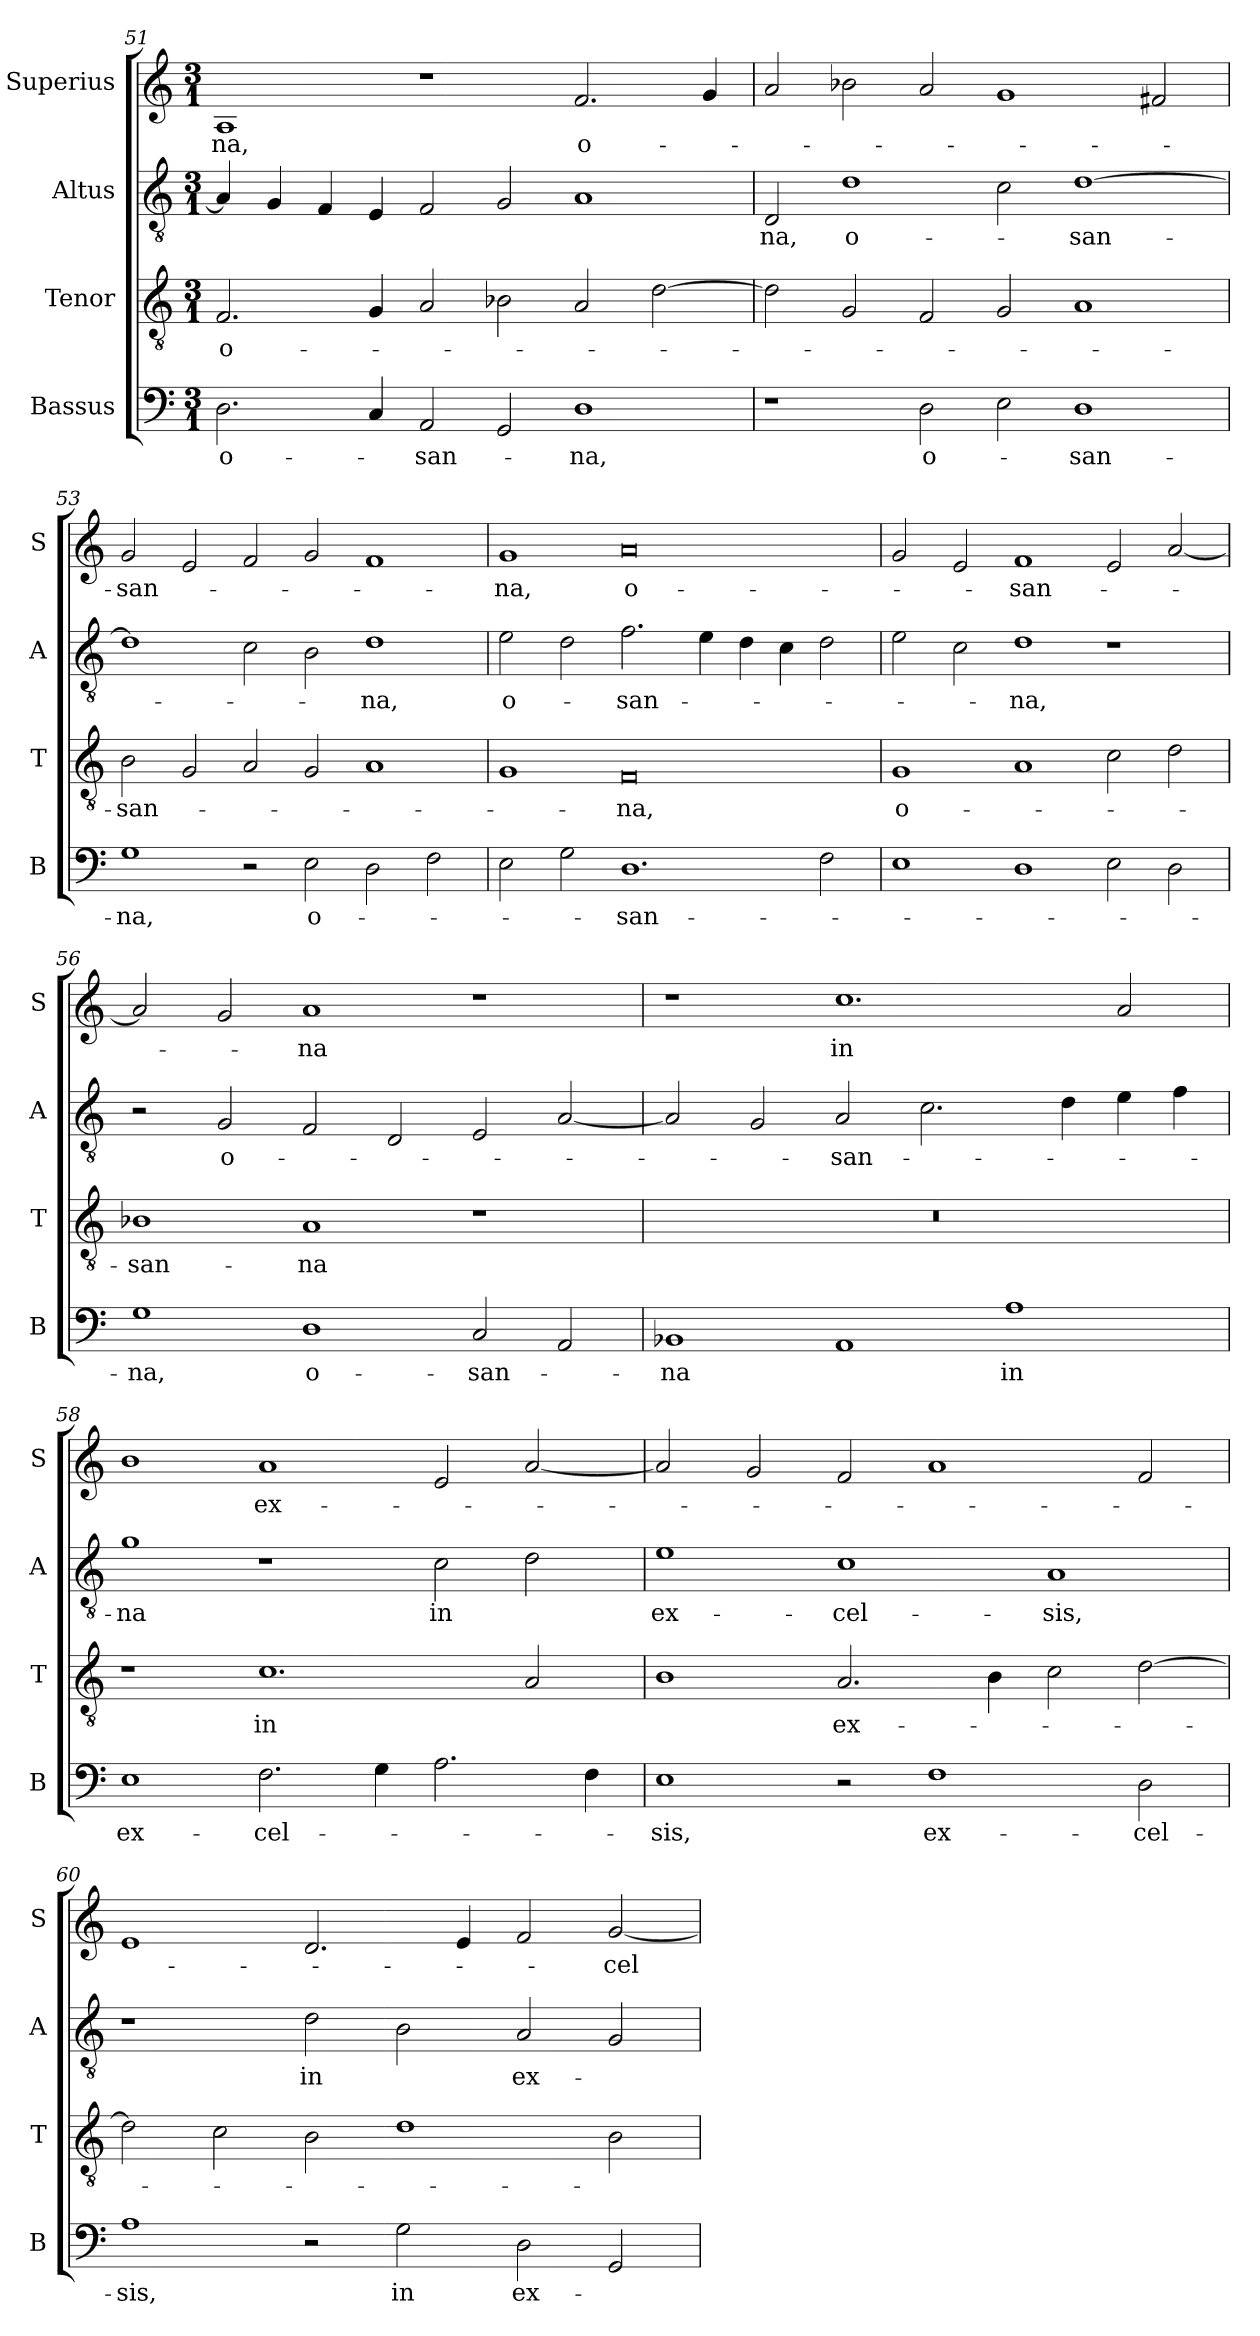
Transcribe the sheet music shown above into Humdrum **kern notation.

**kern	**text	**kern	**text	**kern	**text	**kern	**text
*part4	*part4	*part3	*part3	*part2	*part2	*part1	*part1
*staff4	*staff4	*staff3	*staff3	*staff2	*staff2	*staff1	*staff1
*I"Bassus	*	*I"Tenor	*	*I"Altus	*	*I"Superius	*
*I'B	*	*I'T	*	*I'A	*	*I'S	*
*clefF4	*	*clefGv2	*	*clefGv2	*	*clefG2	*
*k[]	*	*k[]	*	*k[]	*	*k[]	*
*M3/1	*	*M3/1	*	*M3/1	*	*M3/1	*
=51	=51	=51	=51	=51	=51	=51	=51
!	!LO:LY:i	!	!LO:LY:i	!	!	!	!LO:LY:i
2.D	o-	2.F	o-	4A]	.	1A	-na,
.	.	.	.	4G	.	.	.
.	.	.	.	4F	.	.	.
4C	.	4G	.	4E	.	.	.
!	!LO:LY:i	!	!	!	!	!	!
2AA	-san-	2A	.	2F	.	1r	.
2GG	.	2B-X	.	2G	.	.	.
!	!LO:LY:i	!	!	!	!	!	!LO:LY:i
1D	-na,	2A	.	1A	.	2.f	o-
.	.	[2d	.	.	.	.	.
.	.	.	.	.	.	4g	.
=52	=52	=52	=52	=52	=52	=52	=52
!	!	!	!	!	!LO:LY:i	!	!
1r	.	2d]	.	2D	-na,	2a	.
!	!	!	!	!	!LO:LY:i	!	!
.	.	2G	.	1d	o-	2b-X	.
!	!LO:LY:i	!	!	!	!	!	!
2D	o-	2F	.	.	.	2a	.
2E	.	2G	.	2c	.	1g	.
!	!LO:LY:i	!	!	!	!LO:LY:i	!	!
1D	-san-	1A	.	[1d	-san-	.	.
.	.	.	.	.	.	2f#X	.
=53	=53	=53	=53	=53	=53	=53	=53
!	!LO:LY:i	!	!LO:LY:i	!	!	!	!LO:LY:i
1G	-na,	2B	-san-	1d]	.	2g	-san-
.	.	2G	.	.	.	2e	.
2r	.	2A	.	2c	.	2f	.
!	!LO:LY:i	!	!	!	!	!	!
2E	o-	2G	.	2B	.	2g	.
!	!	!	!	!	!LO:LY:i	!	!
2D	.	1A	.	1d	-na,	1f	.
2F	.	.	.	.	.	.	.
=54	=54	=54	=54	=54	=54	=54	=54
!	!	!	!	!	!LO:LY:i	!	!LO:LY:i
2E	.	1G	.	2e	o-	1g	-na,
2G	.	.	.	2d	.	.	.
!	!LO:LY:i	!	!LO:LY:i	!	!LO:LY:i	!	!LO:LY:i
1.D	-san-	0F	-na,	2.f	-san-	0a	o-
.	.	.	.	4e	.	.	.
.	.	.	.	4d	.	.	.
.	.	.	.	4c	.	.	.
2F	.	.	.	2d	.	.	.
=55	=55	=55	=55	=55	=55	=55	=55
!	!	!	!LO:LY:i	!	!	!	!
1E	.	1G	o-	2e	.	2g	.
.	.	.	.	2c	.	2e	.
!	!	!	!	!	!LO:LY:i	!	!LO:LY:i
1D	.	1A	.	1d	-na,	1f	-san-
2E	.	2c	.	1r	.	2e	.
2D	.	2d	.	.	.	[2a	.
=56	=56	=56	=56	=56	=56	=56	=56
!	!LO:LY:i	!	!LO:LY:i	!	!	!	!
1G	-na,	1B-X	-san-	2r	.	2a]	.
!	!	!	!	!	!LO:LY:i	!	!
.	.	.	.	2G	o-	2g	.
!	!LO:LY:i	!	!LO:LY:i	!	!	!	!LO:LY:i
1D	o-	1A	-na	2F	.	1a	-na
.	.	.	.	2D	.	.	.
!	!LO:LY:i	!	!	!	!	!	!
2C	-san-	1r	.	2E	.	1r	.
2AA	.	.	.	[2A	.	.	.
=57	=57	=57	=57	=57	=57	=57	=57
!	!LO:LY:i	!	!	!	!	!	!
1BB-X	-na	0.r	.	2A]	.	1r	.
.	.	.	.	2G	.	.	.
!	!	!	!	!	!LO:LY:i	!	!
1AA	.	.	.	2A	-san-	1.cc	in
.	.	.	.	2.c	.	.	.
1A	in	.	.	.	.	.	.
.	.	.	.	4d	.	.	.
.	.	.	.	4e	.	2a	.
.	.	.	.	4f	.	.	.
=58	=58	=58	=58	=58	=58	=58	=58
!	!	!	!	!	!LO:LY:i	!	!
1E	ex-	1r	.	1g	-na	1b	.
2.F	-cel-	1.c	in	1r	.	1a	ex-
4G	.	.	.	.	.	.	.
2.A	.	.	.	2c	in	2e	.
.	.	2A	.	2d	.	[2a	.
4F	.	.	.	.	.	.	.
=59	=59	=59	=59	=59	=59	=59	=59
1E	-sis,	1B	.	1e	ex-	2a]	.
.	.	.	.	.	.	2g	.
2r	.	2.A	ex-	1c	-cel-	2f	.
!	!LO:LY:i	!	!	!	!	!	!
1F	ex-	.	.	.	.	1a	.
.	.	4B	.	.	.	.	.
.	.	2c	.	1A	-sis,	.	.
!	!LO:LY:i	!	!	!	!	!	!
2D	-cel-	[2d	.	.	.	2f	.
=60	=60	=60	=60	=60	=60	=60	=60
!	!LO:LY:i	!	!	!	!	!	!
1A	-sis,	2d]	.	1r	.	1e	.
.	.	2c	.	.	.	.	.
!	!	!	!	!	!LO:LY:i	!	!
2r	.	2B	.	2d	in	2.d	.
!	!LO:LY:i	!	!	!	!	!	!
2G	in	1d	.	2B	.	.	.
.	.	.	.	.	.	4e	.
!	!LO:LY:i	!	!	!	!LO:LY:i	!	!
2D	ex-	.	.	2A	ex-	2f	.
2GG	.	2B	.	2G	.	[2g	-cel-
=	=	=	=	=	=	=	=
*-	*-	*-	*-	*-	*-	*-	*-
